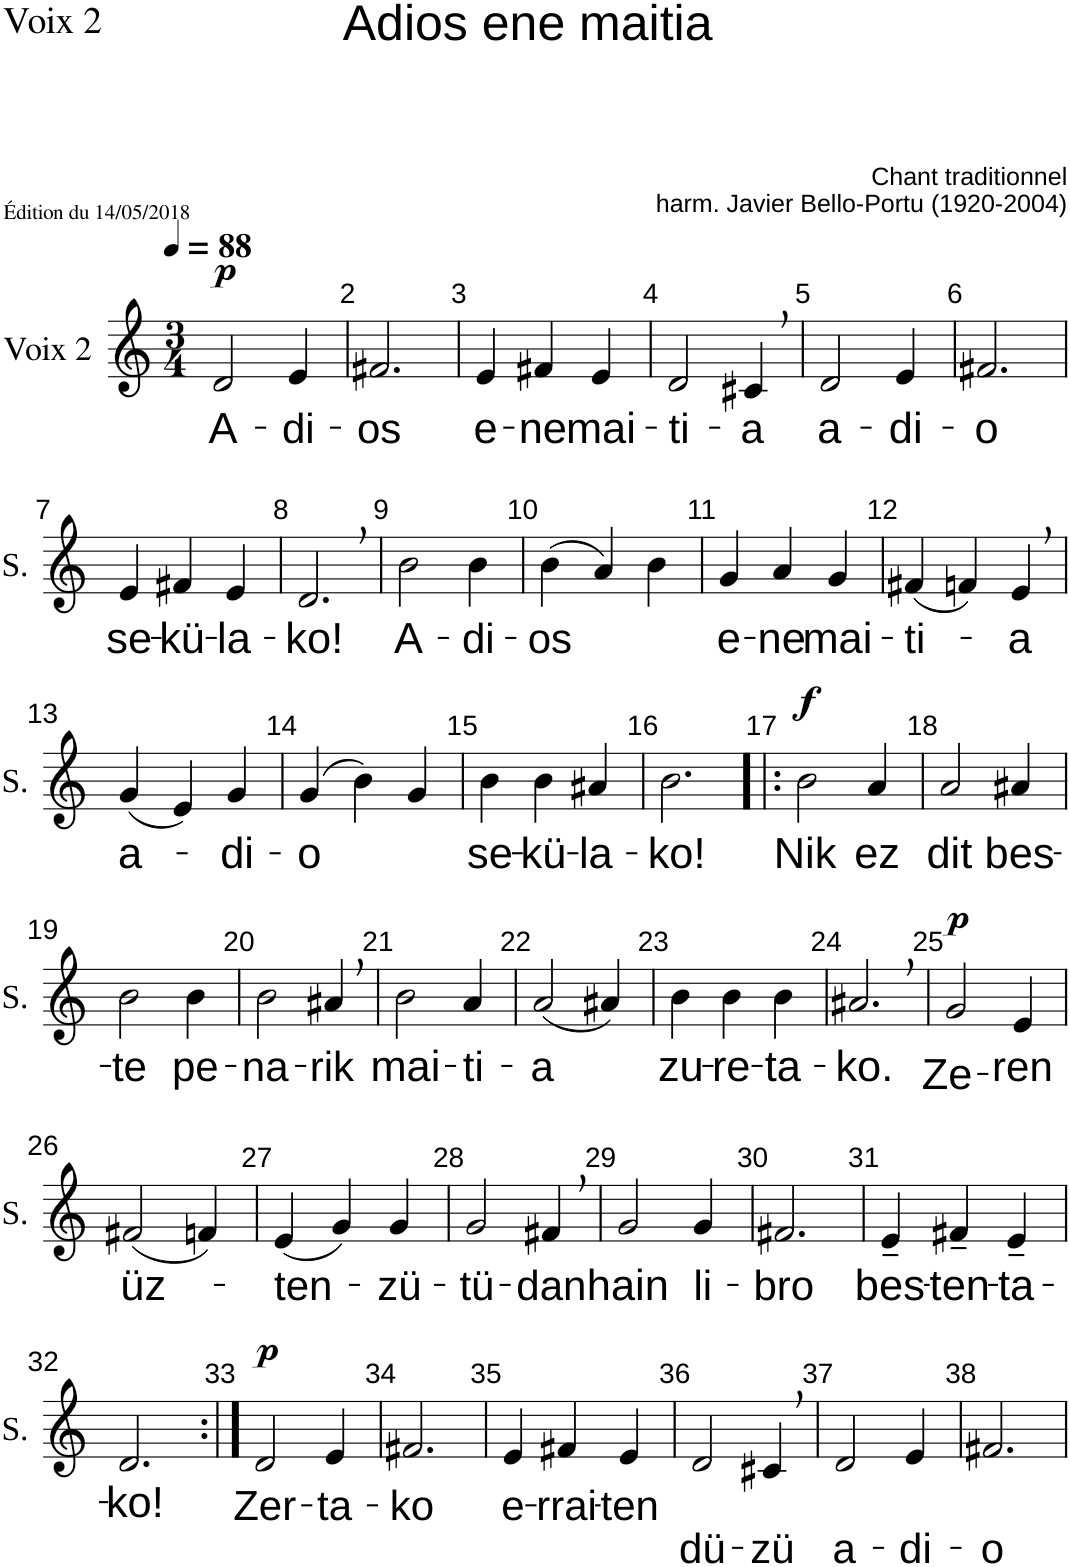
**kern	**text	**text	**dynam
*part1	*part1	*part1	*part1
*staff1	*staff1	*staff1	*staff1
*I"Voix 2	*	*	*
*clefG2	*	*	*
*k[]	*	*	*
*M3/4	*	*	*
*MM88	*	*	*
=1	=1	=1	=1
!	!LO:LY:b	!	!LO:DY:a
2d/	A-	.	p
!	!LO:LY:b	!	!
4e/	-di-	.	.
=2	=2	=2	=2
!	!LO:LY:b	!	!
2.f#X/	-os	.	.
=3	=3	=3	=3
!	!LO:LY:b	!	!
4e/	e-	.	.
!	!LO:LY:b	!	!
4f#X/	-ne	.	.
!	!LO:LY:b	!	!
4e/	mai-	.	.
=4	=4	=4	=4
!	!LO:LY:b	!	!
2d/	-ti-	.	.
!	!LO:LY:b	!	!
4c#X,/	-a	.	.
=5	=5	=5	=5
!	!LO:LY:b	!	!
2d/	a-	.	.
!	!LO:LY:b	!	!
4e/	-di-	.	.
=6	=6	=6	=6
!	!LO:LY:b	!	!
2.f#X/	-o	.	.
!!LO:LB:g=z
=7	=7	=7	=7
!	!LO:LY:b	!	!
4e/	se-	.	.
!	!LO:LY:b	!	!
4f#X/	-kü-	.	.
!	!LO:LY:b	!	!
4e/	-la-	.	.
=8	=8	=8	=8
!	!LO:LY:b	!	!
2.d,/	-ko!	.	.
=9	=9	=9	=9
!	!LO:LY:b	!	!
2b\	A-	.	.
!	!LO:LY:b	!	!
4b\	-di-	.	.
=10	=10	=10	=10
!	!LO:LY:b	!	!
(4b\	-os	.	.
4a/)	.	.	.
4b\	.	.	.
=11	=11	=11	=11
!	!LO:LY:b	!	!
4g/	e-	.	.
!	!LO:LY:b	!	!
4a/	-ne	.	.
!	!LO:LY:b	!	!
4g/	mai-	.	.
=12	=12	=12	=12
!	!LO:LY:b	!	!
(4f#X/	-ti-	.	.
4fn/)	.	.	.
!	!LO:LY:b	!	!
4e,/	-a	.	.
!!LO:LB:g=z
=13	=13	=13	=13
!	!LO:LY:b	!	!
(4g/	a-	.	.
4e/)	.	.	.
!	!LO:LY:b	!	!
4g/	-di-	.	.
=14	=14	=14	=14
!	!LO:LY:b	!	!
(4g/	-o	.	.
4b\)	.	.	.
4g/	.	.	.
=15	=15	=15	=15
!	!LO:LY:b	!	!
4b\	se-	.	.
!	!LO:LY:b	!	!
4b\	-kü-	.	.
!	!LO:LY:b	!	!
4a#X/	-la-	.	.
=16	=16	=16	=16
!	!LO:LY:b	!	!
2.b\	-ko!	.	.
=17!|:	=17!|:	=17!|:	=17!|:
!	!LO:LY:b	!	!LO:DY:a
2b\	Nik	.	f
!	!LO:LY:b	!	!
4a/	ez	.	.
=18	=18	=18	=18
!	!LO:LY:b	!	!
2a/	dit	.	.
!	!LO:LY:b	!	!
4a#X/	bes-	.	.
!!LO:LB:g=z
=19	=19	=19	=19
!	!LO:LY:b	!	!
2b\	-te	.	.
!	!LO:LY:b	!	!
4b\	pe-	.	.
=20	=20	=20	=20
!	!LO:LY:b	!	!
2b\	-na-	.	.
!	!LO:LY:b	!	!
4a#X,/	-rik	.	.
=21	=21	=21	=21
!	!LO:LY:b	!	!
2b\	mai-	.	.
!	!LO:LY:b	!	!
4a/	-ti-	.	.
=22	=22	=22	=22
!	!LO:LY:b	!	!
(2a/	-a	.	.
4a#X/)	.	.	.
=23	=23	=23	=23
!	!LO:LY:b	!	!
4b\	zu-	.	.
!	!LO:LY:b	!	!
4b\	-re-	.	.
!	!LO:LY:b	!	!
4b\	-ta-	.	.
=24	=24	=24	=24
!	!LO:LY:b	!	!
2.a#X,/	-ko.	.	.
=25	=25	=25	=25
!	!LO:LY:b	!	!LO:DY:a
2g/	Ze-	.	p
!	!LO:LY:b	!	!
4e/	-ren	.	.
!!LO:LB:g=z
=26	=26	=26	=26
!	!LO:LY:b	!	!
(2f#X/	-üz-	.	.
4fn/)	.	.	.
=27	=27	=27	=27
!	!LO:LY:b	!	!
(4e/	-ten-	.	.
4g/)	.	.	.
!	!LO:LY:b	!	!
4g/	-zü-	.	.
=28	=28	=28	=28
!	!LO:LY:b	!	!
2g/	-tü-	.	.
!	!LO:LY:b	!	!
4f#X,/	-dan	.	.
=29	=29	=29	=29
!	!LO:LY:b	!	!
2g/	hain	.	.
!	!LO:LY:b	!	!
4g/	li-	.	.
=30	=30	=30	=30
!	!LO:LY:b	!	!
2.f#X/	-bro	.	.
=31	=31	=31	=31
!	!LO:LY:b	!	!
4e~/	bes-	.	.
!	!LO:LY:b	!	!
4f#X~/	-ten-	.	.
!	!LO:LY:b	!	!
4e~/	-ta-	.	.
!!LO:LB:g=z
=32	=32	=32	=32
!	!LO:LY:b	!	!
2.d/	-ko!	.	.
=33:|!	=33:|!	=33:|!	=33:|!
!	!	!LO:LY:b	!LO:DY:a
2d/	.	Zer-	p
!	!	!LO:LY:b	!
4e/	.	-ta-	.
=34	=34	=34	=34
!	!	!LO:LY:b	!
2.f#X/	.	-ko	.
=35	=35	=35	=35
!	!	!LO:LY:b	!
4e/	.	e-	.
!	!	!LO:LY:b	!
4f#X/	.	-rrai-	.
!	!	!LO:LY:b	!
4e/	.	-ten	.
=36	=36	=36	=36
!	!	!LO:LY:b	!
2d/	.	dü-	.
!	!	!LO:LY:b	!
4c#X,/	.	-zü	.
=37	=37	=37	=37
!	!	!LO:LY:b	!
2d/	.	a-	.
!	!	!LO:LY:b	!
4e/	.	-di-	.
=38	=38	=38	=38
!	!	!LO:LY:b	!
2.f#X/	.	-o	.
=	=	=	=
*-	*-	*-	*-
